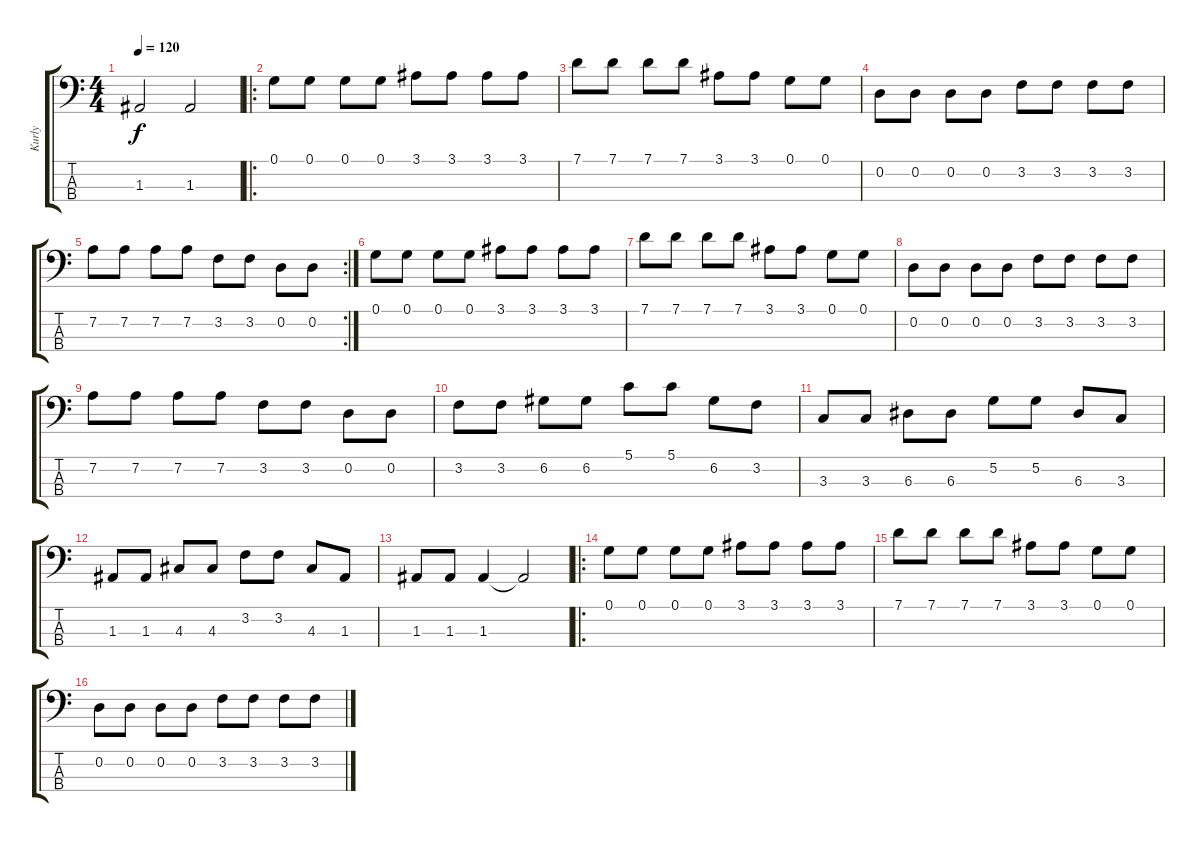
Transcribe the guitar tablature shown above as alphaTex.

\track ("Kurly" "Kurly") {instrument electricbassfinger}
\staff {score tabs}
\tuning (G2 D2 A1 E1) {hide}
\ts (4 4)
\tempo 120
\clef f4
\ks c
1.3.2{dy f} 1.3.2 |
\ro
0.1.8 0.1.8 0.1.8 0.1.8 3.1.8 3.1.8 3.1.8 3.1.8 |
7.1.8 7.1.8 7.1.8 7.1.8 3.1.8 3.1.8 0.1.8 0.1.8 |
0.2.8 0.2.8 0.2.8 0.2.8 3.2.8 3.2.8 3.2.8 3.2.8 |
\rc 2
7.2.8 7.2.8 7.2.8 7.2.8 3.2.8 3.2.8 0.2.8 0.2.8 |
0.1.8 0.1.8 0.1.8 0.1.8 3.1.8 3.1.8 3.1.8 3.1.8 |
7.1.8 7.1.8 7.1.8 7.1.8 3.1.8 3.1.8 0.1.8 0.1.8 |
0.2.8 0.2.8 0.2.8 0.2.8 3.2.8 3.2.8 3.2.8 3.2.8 |
7.2.8 7.2.8 7.2.8 7.2.8 3.2.8 3.2.8 0.2.8 0.2.8 |
3.2.8 3.2.8 6.2.8 6.2.8 5.1.8 5.1.8 6.2.8 3.2.8 |
3.3.8 3.3.8 6.3.8 6.3.8 5.2.8 5.2.8 6.3.8 3.3.8 |
1.3.8 1.3.8 4.3.8 4.3.8 3.2.8 3.2.8 4.3.8 1.3.8 |
1.3.8 1.3.8 1.3.4 1.3{t}.2 |
\ro
0.1.8 0.1.8 0.1.8 0.1.8 3.1.8 3.1.8 3.1.8 3.1.8 |
7.1.8 7.1.8 7.1.8 7.1.8 3.1.8 3.1.8 0.1.8 0.1.8 |
0.2.8 0.2.8 0.2.8 0.2.8 3.2.8 3.2.8 3.2.8 3.2.8
